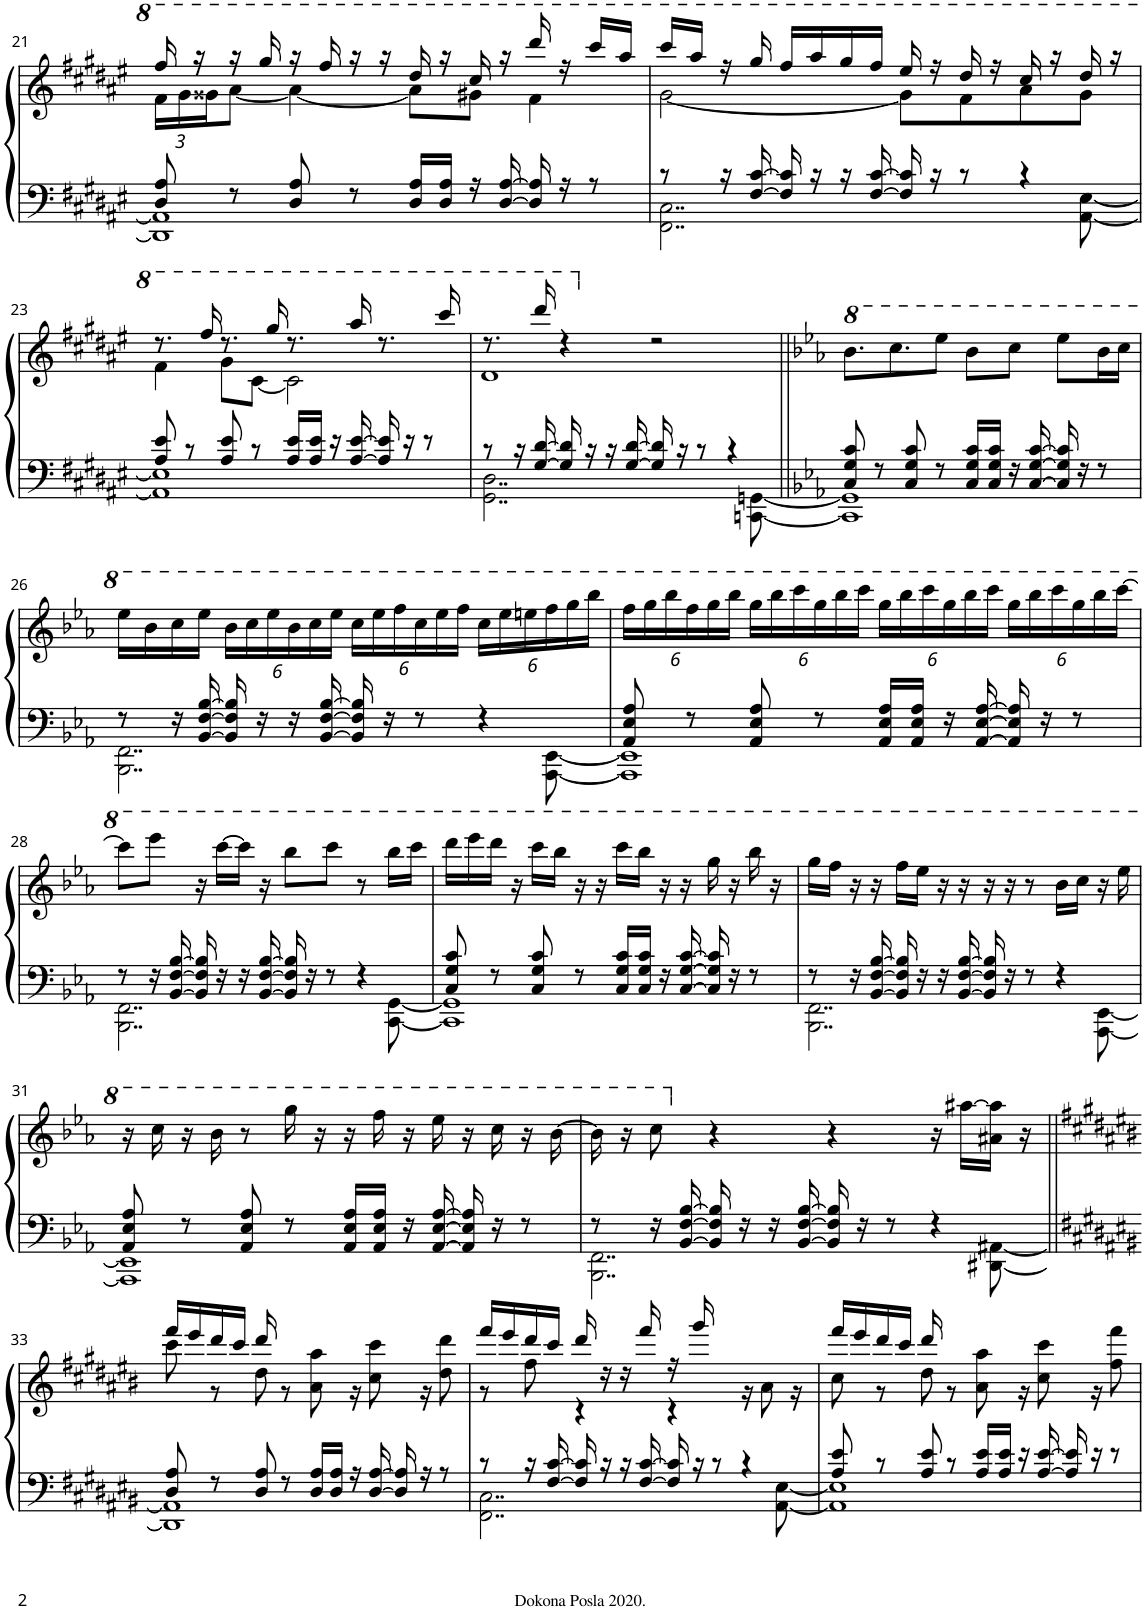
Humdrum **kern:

**kern	**kern
*part1	*part1
*staff2	*staff1
*I"Piano	*
*I'Pno.	*
!!LO:PB:g=z
*clefF4	*clefG2
*k[f#c#g#d#a#e#]	*k[f#c#g#d#a#e#]
*M4/4	*M4/4
=21	=21
*^	*^
*	*	*	*Xbrackettup
8D#/ 8A#/	1DD#] 1AA#]	16fff#/	24ff#\LL
.	.	.	24gg#\
.	.	16r	.
.	.	.	24gg##X\J
8r	.	16r	[8aa#\J
.	.	16ggg#/	.
8D#/ 8A#/	.	16r	4aa#\_
.	.	16fff#/	.
8r	.	16r	.
.	.	16r	.
16D#/ 16A#/LL	.	16ddd#/	8aa#\L]
16D#/ 16A#/JJ	.	16r	.
16r	.	16ccc#/	8gg#X\J
[16D#/ [16A#/	.	16r	.
16D#/] 16A#/]	.	16dddd#/	4ff#\
16r	.	16r	.
8r	.	16cccc#/LL	.
.	.	16aaa#/JJ	.
=22	=22	=22	=22
8r	2..FF#\ 2..C#\	16cccc#/LL	[2gg#\
.	.	16aaa#/JJ	.
16r	.	16r	.
[16F#/ [16c#/	.	16ggg#/	.
16F#/] 16c#/]	.	16fff#/LL	.
16r	.	16aaa#/	.
16r	.	16ggg#/	.
[16F#/ [16c#/	.	16fff#/JJ	.
16F#/] 16c#/]	.	16eee#/	8gg#\L]
16r	.	16r	.
8r	.	16ddd#/	8ff#\
.	.	16r	.
4r	.	16ccc#/	8aa#\
.	.	16r	.
.	[8AA#\ [8E#\	16ddd#/	8gg#\J
.	.	16r	.
!!LO:LB:g=z	!!
=23	=23	=23	=23
8A#/ 8e#/	1AA#] 1E#]	8.r	4ff#\
8r	.	.	.
.	.	16fff#/	.
8A#/ 8e#/	.	8.r	8gg#\L
8r	.	.	[8cc#\J
.	.	16ggg#/	.
16A#/ 16e#/LL	.	8.r	2cc#\]
16A#/ 16e#/JJ	.	.	.
16r	.	.	.
[16A#/ [16e#/	.	16aaa#/	.
16A#/] 16e#/]	.	8.r	.
16r	.	.	.
8r	.	.	.
.	.	16cccc#/	.
=24	=24	=24	=24
8r	2..GG#\ 2..D#\	8.r	1dd#
16r	.	.	.
[16G#/ [16d#/	.	16dddd#/	.
16G#/] 16d#/]	.	4r	.
16r	.	.	.
16r	.	.	.
[16G#/ [16d#/	.	.	.
16G#/] 16d#/]	.	2r	.
16r	.	.	.
8r	.	.	.
4r	.	.	.
.	[8CCn\ [8GGn\	.	.
*	*	*v	*v
=25||	=25||	=25||
*k[b-e-a-]	*	*k[b-e-a-]
*	*	*8va
8C/ 8G/ 8c/	1CC] 1GG]	8.bb-\L
8r	.	.
.	.	8.ccc\
8C/ 8G/ 8c/	.	.
8r	.	8eee-\J
16C/ 16G/ 16c/LL	.	8bb-\L
16C/ 16G/ 16c/JJ	.	.
16r	.	8ccc\J
[16C/ [16G/ [16c/	.	.
16C/] 16G/] 16c/]	.	8eee-\L
16r	.	.
8r	.	16bb-\L
.	.	16ccc\JJ
!!LO:LB:g=z
=26	=26	=26
8r	2..BBB-\ 2..FF\	16eee-\LL
.	.	16bb-\
16r	.	16ccc\
[16BB-/ [16F/ [16B-/	.	16eee-\JJ
16BB-/] 16F/] 16B-/]	.	24bb-\LL
.	.	24ccc\
16r	.	.
.	.	24eee-\
16r	.	24bb-\
.	.	24ccc\
[16BB-/ [16F/ [16B-/	.	.
.	.	24eee-\JJ
16BB-/] 16F/] 16B-/]	.	24ccc\LL
.	.	24eee-\
16r	.	.
.	.	24fff\
8r	.	24ccc\
.	.	24eee-\
.	.	24fff\JJ
4r	.	24ccc\LL
.	.	24eee-\
.	.	24eeen\
.	[8AAA-\ [8EE-\	24fff\
.	.	24ggg\
.	.	24bbb-\JJ
=27	=27	=27
8AA-/ 8E-/ 8A-/	1AAA-] 1EE-]	24fff\LL
.	.	24ggg\
.	.	24bbb-\
8r	.	24fff\
.	.	24ggg\
.	.	24bbb-\JJ
8AA-/ 8E-/ 8A-/	.	24ggg\LL
.	.	24bbb-\
.	.	24cccc\
8r	.	24ggg\
.	.	24bbb-\
.	.	24cccc\JJ
16AA-/ 16E-/ 16A-/LL	.	24ggg\LL
.	.	24bbb-\
16AA-/ 16E-/ 16A-/JJ	.	.
.	.	24cccc\
16r	.	24ggg\
.	.	24bbb-\
[16AA-/ [16E-/ [16A-/	.	.
.	.	24cccc\JJ
16AA-/] 16E-/] 16A-/]	.	24ggg\LL
.	.	24bbb-\
16r	.	.
.	.	24cccc\
8r	.	24ggg\
.	.	24bbb-\
.	.	[24cccc\JJ
!!LO:LB:g=z
=28	=28	=28
8r	2..BBB-\ 2..FF\	8cccc\L]
16r	.	8eeee-\J
[16BB-/ [16F/ [16B-/	.	.
16BB-/] 16F/] 16B-/]	.	16r
16r	.	[16cccc\LL
16r	.	16cccc\JJ]
[16BB-/ [16F/ [16B-/	.	16r
16BB-/] 16F/] 16B-/]	.	8bbb-\L
16r	.	.
8r	.	8cccc\J
4r	.	8r
.	[8CC\ [8GG\	16bbb-\LL
.	.	16cccc\JJ
=29	=29	=29
8C/ 8G/ 8c/	1CC] 1GG]	16dddd\LL
.	.	16eeee-\
8r	.	16dddd\JJ
.	.	16r
8C/ 8G/ 8c/	.	16cccc\LL
.	.	16bbb-\JJ
8r	.	16r
.	.	16r
16C/ 16G/ 16c/LL	.	16cccc\LL
16C/ 16G/ 16c/JJ	.	16bbb-\JJ
16r	.	16r
[16C/ [16G/ [16c/	.	16r
16C/] 16G/] 16c/]	.	16ggg\
16r	.	16r
8r	.	16bbb-\
.	.	16r
=30	=30	=30
8r	2..BBB-\ 2..FF\	16ggg\LL
.	.	16fff\JJ
16r	.	16r
[16BB-/ [16F/ [16B-/	.	16r
16BB-/] 16F/] 16B-/]	.	16fff\LL
16r	.	16eee-\JJ
16r	.	16r
[16BB-/ [16F/ [16B-/	.	16r
16BB-/] 16F/] 16B-/]	.	16r
16r	.	16r
8r	.	8r
4r	.	16bb-\LL
.	.	16ccc\JJ
.	[8AAA-\ [8EE-\	16r
.	.	16eee-\
!!LO:LB:g=z
=31	=31	=31
8AA-/ 8E-/ 8A-/	1AAA-] 1EE-]	16r
.	.	16ccc\
8r	.	16r
.	.	16bb-\
8AA-/ 8E-/ 8A-/	.	8r
8r	.	16ggg\
.	.	16r
16AA-/ 16E-/ 16A-/LL	.	16r
16AA-/ 16E-/ 16A-/JJ	.	16fff\
16r	.	16r
[16AA-/ [16E-/ [16A-/	.	16eee-\
16AA-/] 16E-/] 16A-/]	.	16r
16r	.	16ccc\
8r	.	16r
.	.	[16bb-\
=32	=32	=32
8r	2..BBB-\ 2..FF\	16bb-\]
.	.	16r
16r	.	8ccc\
[16BB-/ [16F/ [16B-/	.	.
*	*	*X8va
16BB-/] 16F/] 16B-/]	.	4r
16r	.	.
16r	.	.
[16BB-/ [16F/ [16B-/	.	.
16BB-/] 16F/] 16B-/]	.	4r
16r	.	.
8r	.	.
4r	.	16r
.	.	[16aa#X\LL
.	[8DD#X\ [8AA#X\	16a#X\ 16aa#\]JJ
.	.	16r
!!LO:LB:g=z
=33||	=33||	=33||
*k[f#c#g#d#a#e#b#]	*	*k[f#c#g#d#a#e#b#]
*	*	*^
8D#/ 8A#/	1DD#] 1AA#]	16fff#/LL	8ccc#\
.	.	16eee#/	.
8r	.	16ddd#/	8r
.	.	16ccc#/JJ	.
8D#/ 8A#/	.	16ddd#/	8dd#\
.	.	16ryy	.
8r	.	8ryy	8r
16D#/ 16A#/LL	.	2ryy	8a#\ 8aa#\
16D#/ 16A#/JJ	.	.	.
16r	.	.	16r
[16D#/ [16A#/	.	.	8cc#\ 8ccc#\
16D#/] 16A#/]	.	.	.
16r	.	.	16r
8r	.	.	8dd#\ 8ddd#\
=34	=34	=34	=34
8r	2..FF#\ 2..C#\	16fff#/LL	8r
.	.	16eee#/	.
16r	.	16ddd#/	8ff#\
[16F#/ [16c#/	.	16ccc#/JJ	.
16F#/] 16c#/]	.	16ddd#/	4r
16r	.	16r	.
16r	.	16r	.
[16F#/ [16c#/	.	16fff#/	.
16F#/] 16c#/]	.	16r	4r
16r	.	16ggg#/	.
8r	.	8ryy	.
4r	.	4ryy	16r
.	.	.	8a#\
.	[8AA#\ [8E#\	.	.
.	.	.	16r
=35	=35	=35	=35
8A#/ 8e#/	1AA#] 1E#]	16fff#/LL	8cc#\
.	.	16eee#/	.
8r	.	16ddd#/	8r
.	.	16ccc#/JJ	.
8A#/ 8e#/	.	16ddd#/	8dd#\
.	.	16ryy	.
8r	.	8ryy	8r
16A#/ 16e#/LL	.	2ryy	8a#\ 8aa#\
16A#/ 16e#/JJ	.	.	.
16r	.	.	16r
[16A#/ [16e#/	.	.	8cc#\ 8ccc#\
16A#/] 16e#/]	.	.	.
16r	.	.	16r
8r	.	.	8ff#\ 8fff#\
*v	*v	*	*
*	*v	*v
=	=
*-	*-
